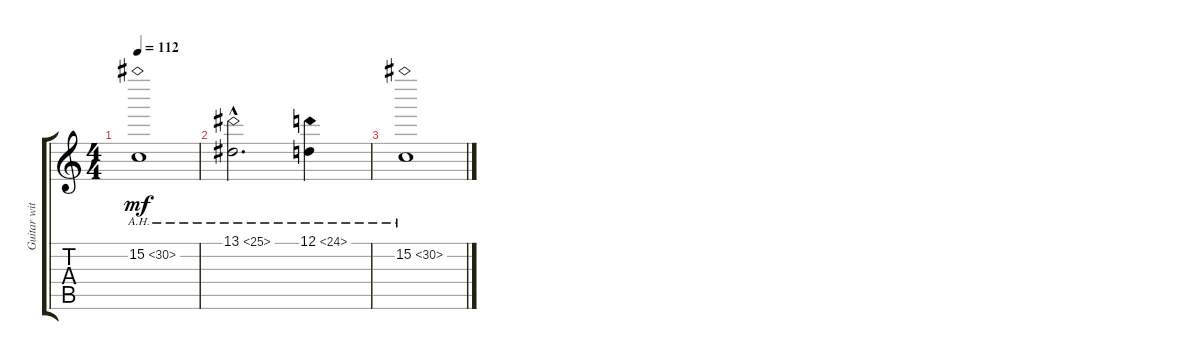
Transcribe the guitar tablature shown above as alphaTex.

\track ("Guitar with Delay" "Guitar wit") {instrument fx1rain}
\staff {score tabs}
\tuning (D4 A3 F3 C3 G2 C2) {hide}
\ts (4 4)
\tempo 112
\clef g2
\ks c
15.2{ah 15}.1{dy mf} |
13.1{ah 12 hac}.2{d instrument fx7echoes} 12.1{ah 12}.4 |
15.2{ah 15}.1
